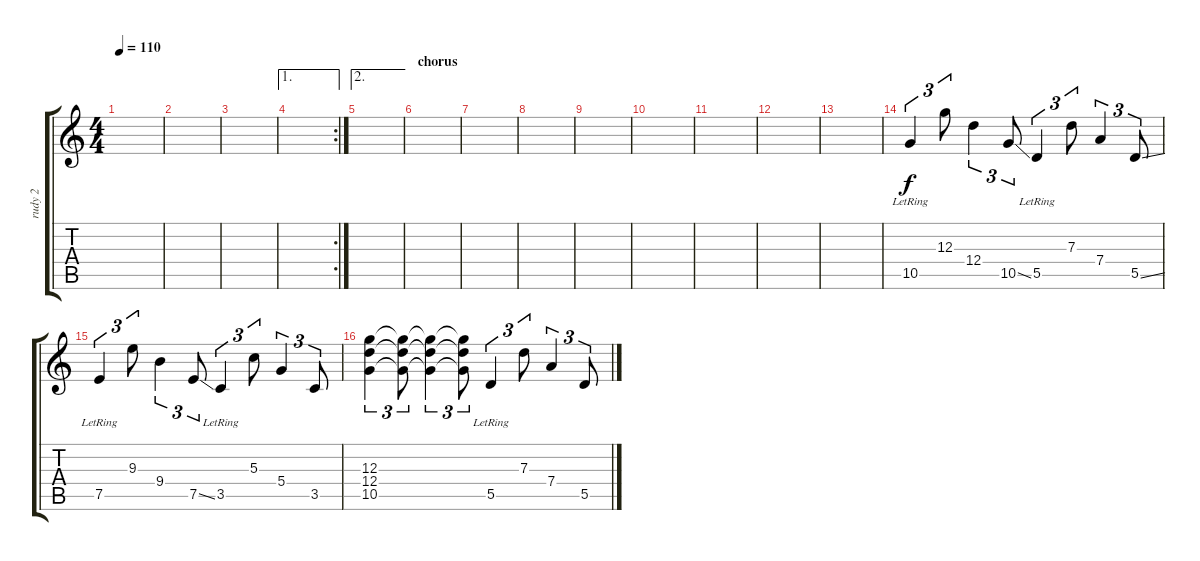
\track ("rudy 2" "rudy 2") {instrument distortionguitar}
\staff {score tabs}
\tuning (E4 B3 G3 D3 A2 E2) {hide}
\ts (4 4)
\tempo 110
\clef g2
\ks c
|
|
|
\ae 1
\rc 2
|
\ae 2
|
\section ("" "chorus")
|
|
|
|
|
|
|
|
10.5{lr}.4{tu (3 2)} 12.3.8{tu (3 2)} 12.4.4{tu (3 2)} 10.5{ss}.8{tu (3 2)} 5.5{lr}.4{tu (3 2)} 7.3.8{tu (3 2)} 7.4.4{tu (3 2)} 5.5{ss}.8{tu (3 2)} |
7.5{lr}.4{tu (3 2)} 9.3.8{tu (3 2)} 9.4.4{tu (3 2)} 7.5{ss}.8{tu (3 2)} 3.5{lr}.4{tu (3 2)} 5.3.8{tu (3 2)} 5.4.4{tu (3 2)} 3.5.8{tu (3 2)} |
(12.3 12.4 10.5).4{tu (3 2)} (12.3{t} 12.4{t} 10.5{t}).8{tu (3 2)} (12.3{t} 12.4{t} 10.5{t}).4{tu (3 2)} (12.3{t} 12.4{t} 10.5{t}).8{tu (3 2)} 5.5{lr}.4{tu (3 2)} 7.3.8{tu (3 2)} 7.4.4{tu (3 2)} 5.5.8{tu (3 2)}
